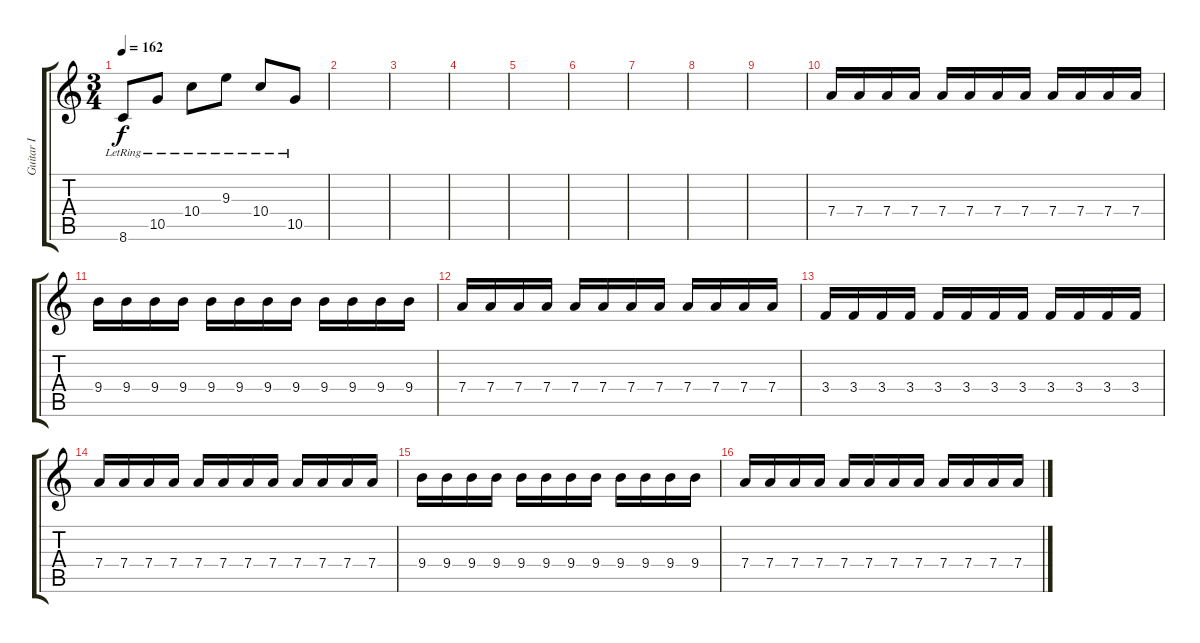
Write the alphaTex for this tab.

\track ("Guitar I" "Guitar I") {instrument distortionguitar}
\staff {score tabs}
\tuning (E4 B3 G3 D3 A2 E2) {hide}
\ts (3 4)
\tempo 162
\clef g2
\ks c
8.6{lr}.8{dy f} 10.5{lr}.8 10.4{lr}.8 9.3{lr}.8 10.4{lr}.8 10.5{lr}.8 |
|
|
|
|
|
|
|
|
7.4.16 7.4.16 7.4.16 7.4.16 7.4.16 7.4.16 7.4.16 7.4.16 7.4.16 7.4.16 7.4.16 7.4.16 |
9.4.16 9.4.16 9.4.16 9.4.16 9.4.16 9.4.16 9.4.16 9.4.16 9.4.16 9.4.16 9.4.16 9.4.16 |
7.4.16 7.4.16 7.4.16 7.4.16 7.4.16 7.4.16 7.4.16 7.4.16 7.4.16 7.4.16 7.4.16 7.4.16 |
3.4.16 3.4.16 3.4.16 3.4.16 3.4.16 3.4.16 3.4.16 3.4.16 3.4.16 3.4.16 3.4.16 3.4.16 |
7.4.16 7.4.16 7.4.16 7.4.16 7.4.16 7.4.16 7.4.16 7.4.16 7.4.16 7.4.16 7.4.16 7.4.16 |
9.4.16 9.4.16 9.4.16 9.4.16 9.4.16 9.4.16 9.4.16 9.4.16 9.4.16 9.4.16 9.4.16 9.4.16 |
7.4.16 7.4.16 7.4.16 7.4.16 7.4.16 7.4.16 7.4.16 7.4.16 7.4.16 7.4.16 7.4.16 7.4.16
